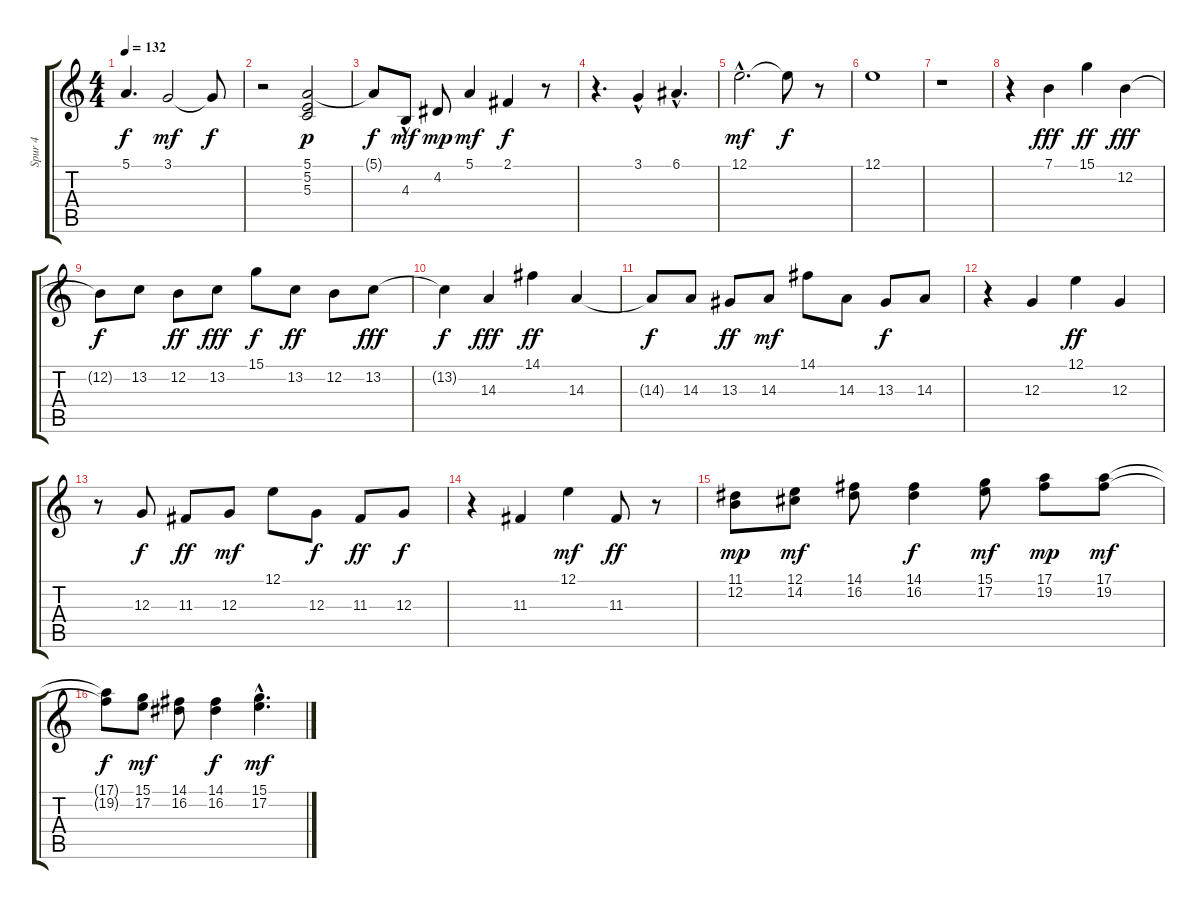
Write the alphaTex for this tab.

\track ("Spur 4" "Spur 4") {instrument acousticgrandpiano}
\staff {score tabs}
\tuning (E4 B3 G3 D3 A2 E2) {hide}
\ts (4 4)
\tempo 132
\clef g2
\ks c
5.1.4{d dy f} 3.1.2{dy mf} 3.1{t}.8{dy f} |
r.2 (5.1 5.2 5.3).2{dy p} |
5.1{t}.8{dy f} 4.3{hac}.8{dy mf} 4.2.8{dy mp} 5.1.4{dy mf} 2.1.4{dy f} r.8 |
r.4{d} 3.1{hac}.4 6.1{hac}.4{d} |
12.1{hac}.2{d dy mf} 12.1{t}.8{dy f} r.8 |
12.1.1 |
r.1 |
r.4 7.1.4{dy fff instrument acousticgrandpiano} 15.1.4{dy ff} 12.2.4{dy fff} |
12.2{t}.8{dy f} 13.2.8 12.2.8{dy ff} 13.2.8{dy fff} 15.1.8{dy f} 13.2.8{dy ff} 12.2.8 13.2.8{dy fff} |
13.2{t}.4{dy f} 14.3.4{dy fff} 14.1.4{dy ff} 14.3.4 |
14.3{t}.8{dy f} 14.3.8 13.3.8{dy ff} 14.3.8{dy mf} 14.1.8 14.3.8 13.3.8{dy f} 14.3.8 |
r.4 12.3.4 12.1.4{dy ff} 12.3.4 |
r.8 12.3.8{dy f} 11.3.8{dy ff} 12.3.8{dy mf} 12.1.8 12.3.8{dy f} 11.3.8{dy ff} 12.3.8{dy f} |
r.4 11.3.4 12.1.4{dy mf} 11.3.8{dy ff} r.8 |
(11.1 12.2).8{dy mp} (12.1 14.2).8{dy mf} (14.1 16.2).8 (14.1 16.2).4{dy f} (15.1 17.2).8{dy mf} (17.1 19.2).8{dy mp} (17.1 19.2).8{dy mf} |
(17.1{t} 19.2{t}).8{dy f} (15.1 17.2).8{dy mf} (14.1 16.2).8 (14.1 16.2).4{dy f} (15.1{hac} 17.2{hac}).4{d dy mf}
